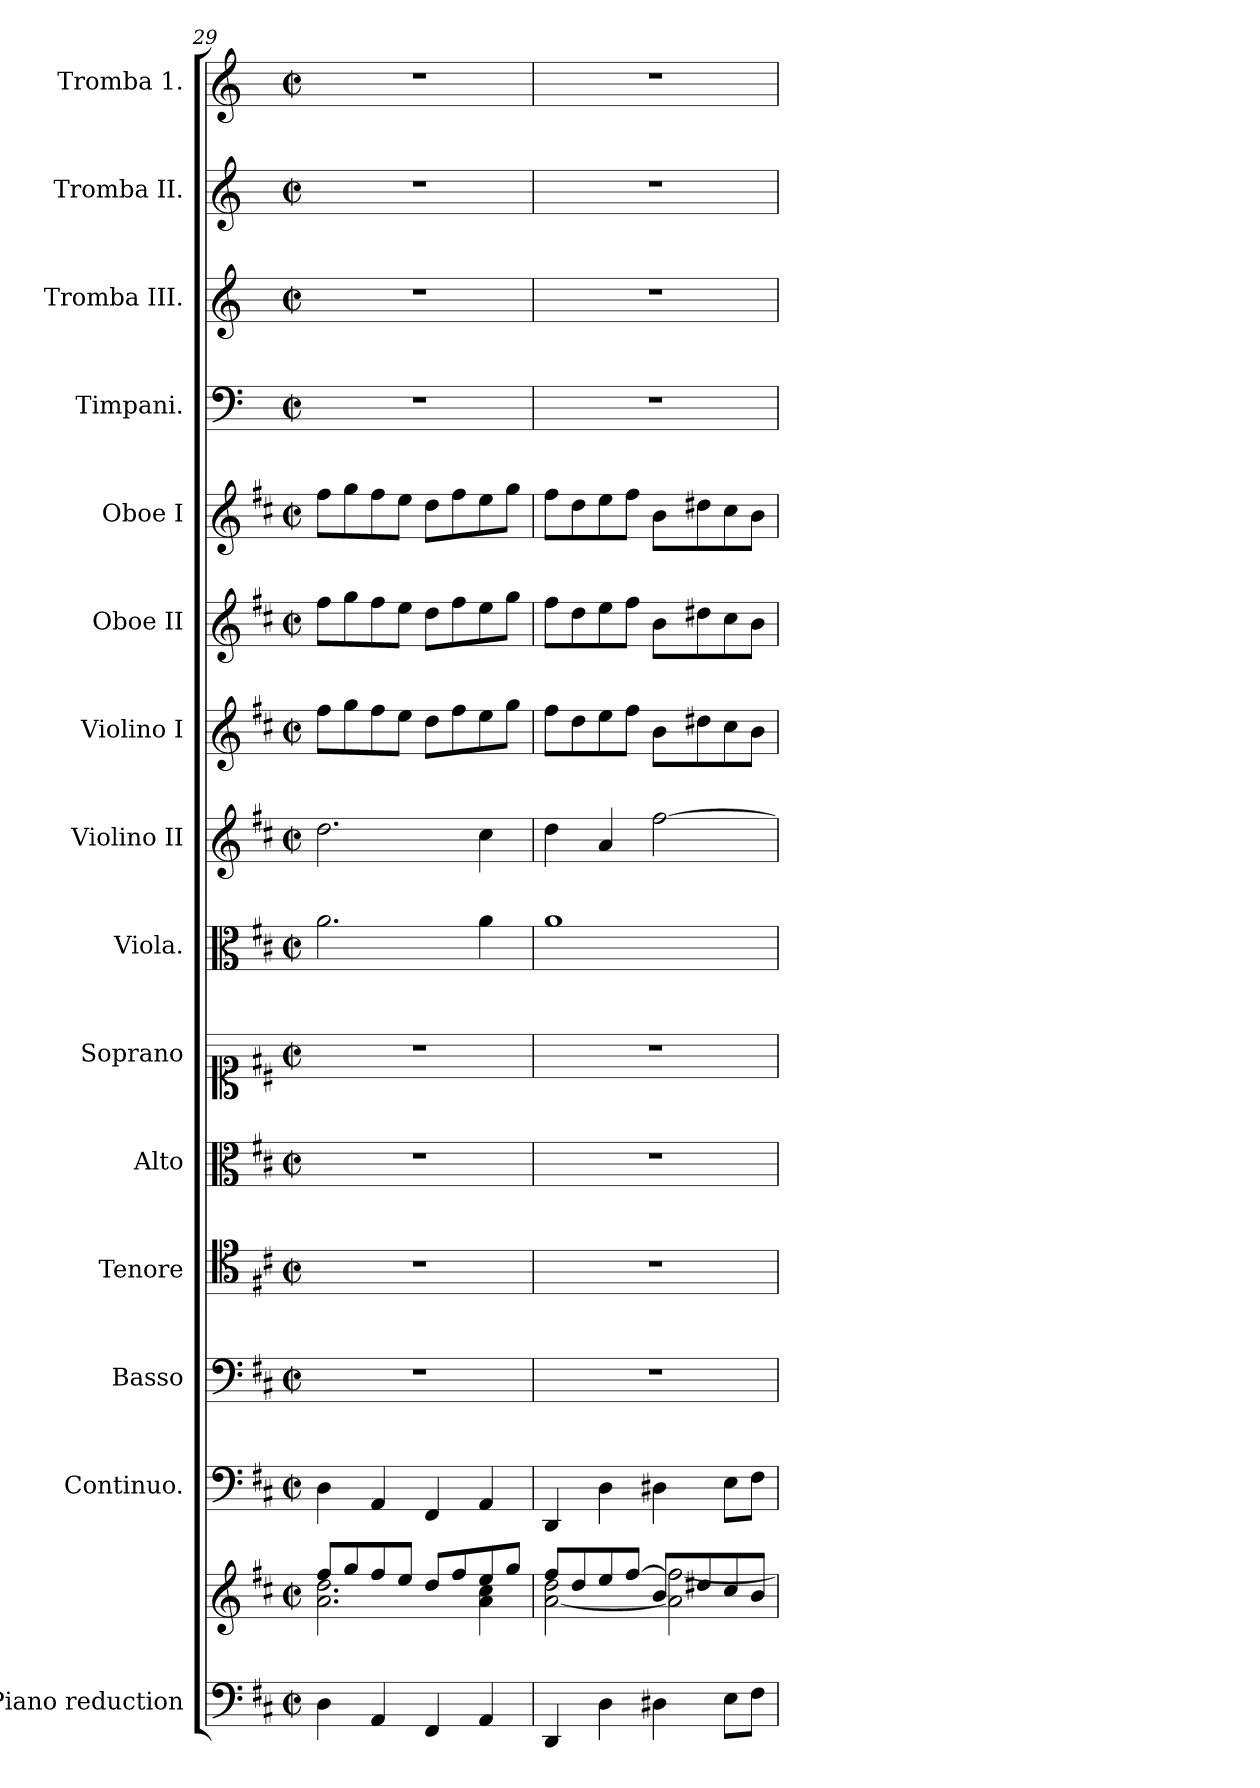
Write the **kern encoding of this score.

**kern	**kern	**kern	**kern	**kern	**kern	**kern	**kern	**kern	**kern	**kern	**kern	**kern	**kern	**kern	**kern
*part15	*part15	*part14	*part13	*part12	*part11	*part10	*part9	*part8	*part7	*part6	*part5	*part4	*part3	*part2	*part1
*staff16	*staff15	*staff14	*staff13	*staff12	*staff11	*staff10	*staff9	*staff8	*staff7	*staff6	*staff5	*staff4	*staff3	*staff2	*staff1
*I"Piano reduction	*	*I"Continuo.	*I"Basso	*I"Tenore	*I"Alto	*I"Soprano	*I"Viola.	*I"Violino II	*I"Violino I	*I"Oboe II	*I"Oboe I	*I"Timpani.	*I"Tromba III.	*I"Tromba II.	*I"Tromba 1.
*I'Pno	*	*	*	*	*	*	*I'Vla	*	*I'Vln	*I'Ob	*I'Ob	*I'Timp	*	*	*
*clefF4	*clefG2	*clefF4	*clefF4	*clefC4	*clefC3	*clefC1	*clefC3	*clefG2	*clefG2	*clefG2	*clefG2	*clefF4	*clefG2	*clefG2	*clefG2
*	*	*	*	*	*	*	*	*	*	*	*	*ITrd-1c-2	*ITrd-1c-2	*ITrd-1c-2	*ITrd-1c-2
*k[f#c#]	*k[f#c#]	*k[f#c#]	*k[f#c#]	*k[f#c#]	*k[f#c#]	*k[f#c#]	*k[f#c#]	*k[f#c#]	*k[f#c#]	*k[f#c#]	*k[f#c#]	*k[f#c#]	*k[f#c#]	*k[f#c#]	*k[f#c#]
*M2/2	*M2/2	*M2/2	*M2/2	*M2/2	*M2/2	*M2/2	*M2/2	*M2/2	*M2/2	*M2/2	*M2/2	*M2/2	*M2/2	*M2/2	*M2/2
*met(c|)	*met(c|)	*met(c|)	*met(c|)	*met(c|)	*met(c|)	*met(c|)	*met(c|)	*met(c|)	*met(c|)	*met(c|)	*met(c|)	*met(c|)	*met(c|)	*met(c|)	*met(c|)
=29	=29	=29	=29	=29	=29	=29	=29	=29	=29	=29	=29	=29	=29	=29	=29
*	*^	*	*	*	*	*	*	*	*	*	*	*	*	*	*
4D\	8ff#/L	2.a\ 2.dd\	4D\	1r	1r	1r	1r	2.a\	2.dd\	8ff#\L	8ff#\L	8ff#\L	1r	1r	1r	1r
.	8gg/	.	.	.	.	.	.	.	.	8gg\	8gg\	8gg\	.	.	.	.
4AA/	8ff#/	.	4AA/	.	.	.	.	.	.	8ff#\	8ff#\	8ff#\	.	.	.	.
.	8ee/J	.	.	.	.	.	.	.	.	8ee\J	8ee\J	8ee\J	.	.	.	.
4FF#/	8dd/L	.	4FF#/	.	.	.	.	.	.	8dd\L	8dd\L	8dd\L	.	.	.	.
.	8ff#/	.	.	.	.	.	.	.	.	8ff#\	8ff#\	8ff#\	.	.	.	.
4AA/	8ee/	4a\ 4cc#\	4AA/	.	.	.	.	4a\	4cc#\	8ee\	8ee\	8ee\	.	.	.	.
.	8gg/J	.	.	.	.	.	.	.	.	8gg\J	8gg\J	8gg\J	.	.	.	.
=30	=30	=30	=30	=30	=30	=30	=30	=30	=30	=30	=30	=30	=30	=30	=30	=30
4DD/	8ff#/L	[2a\ 2dd\	4DD/	1r	1r	1r	1r	1a	4dd\	8ff#\L	8ff#\L	8ff#\L	1r	1r	1r	1r
.	8dd/	.	.	.	.	.	.	.	.	8dd\	8dd\	8dd\	.	.	.	.
4D\	8ee/	.	4D\	.	.	.	.	.	4a/	8ee\	8ee\	8ee\	.	.	.	.
.	[8ff#/J	.	.	.	.	.	.	.	.	8ff#\J	8ff#\J	8ff#\J	.	.	.	.
4D#X\	8b/L	2a\] 2ff#\_	4D#X\	.	.	.	.	.	[2ff#\	8b\L	8b\L	8b\L	.	.	.	.
.	8dd#X/	.	.	.	.	.	.	.	.	8dd#X\	8dd#X\	8dd#X\	.	.	.	.
8E\L	8cc#/	.	8E\L	.	.	.	.	.	.	8cc#\	8cc#\	8cc#\	.	.	.	.
8F#\J	8b/J	.	8F#\J	.	.	.	.	.	.	8b\J	8b\J	8b\J	.	.	.	.
*	*v	*v	*	*	*	*	*	*	*	*	*	*	*	*	*	*
=	=	=	=	=	=	=	=	=	=	=	=	=	=	=	=
*-	*-	*-	*-	*-	*-	*-	*-	*-	*-	*-	*-	*-	*-	*-	*-
